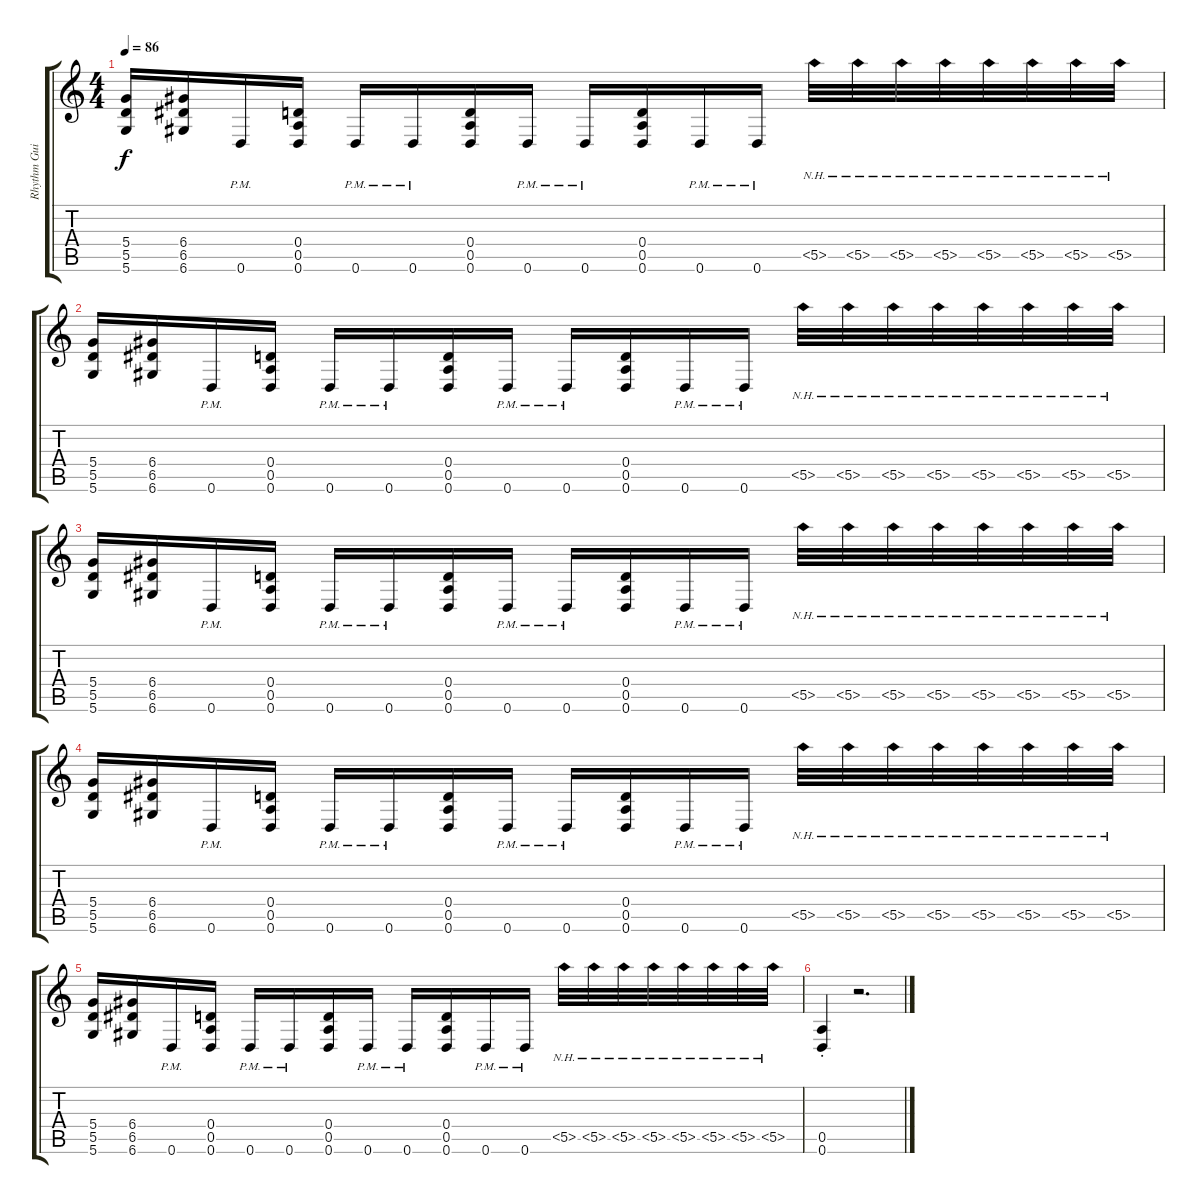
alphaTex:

\track ("Rhythm Guitar I" "Rhythm Gui") {instrument distortionguitar}
\staff {score tabs}
\tuning (E4 B3 G3 D3 A2 D2) {hide}
\ts (4 4)
\tempo 86
\clef g2
\ks c
(5.4 5.5 5.6).16{dy f} (6.4 6.5 6.6).16 0.6{pm}.16 (0.4 0.5 0.6).16 0.6{pm}.16 0.6{pm}.16 (0.4 0.5 0.6).16 0.6{pm}.16 0.6{pm}.16 (0.4 0.5 0.6).16 0.6{pm}.16 0.6{pm}.16 5.5{nh}.32 5.5{nh}.32 5.5{nh}.32 5.5{nh}.32 5.5{nh}.32 5.5{nh}.32 5.5{nh}.32 5.5{nh}.32 |
(5.4 5.5 5.6).16 (6.4 6.5 6.6).16 0.6{pm}.16 (0.4 0.5 0.6).16 0.6{pm}.16 0.6{pm}.16 (0.4 0.5 0.6).16 0.6{pm}.16 0.6{pm}.16 (0.4 0.5 0.6).16 0.6{pm}.16 0.6{pm}.16 5.5{nh}.32 5.5{nh}.32 5.5{nh}.32 5.5{nh}.32 5.5{nh}.32 5.5{nh}.32 5.5{nh}.32 5.5{nh}.32 |
(5.4 5.5 5.6).16 (6.4 6.5 6.6).16 0.6{pm}.16 (0.4 0.5 0.6).16 0.6{pm}.16 0.6{pm}.16 (0.4 0.5 0.6).16 0.6{pm}.16 0.6{pm}.16 (0.4 0.5 0.6).16 0.6{pm}.16 0.6{pm}.16 5.5{nh}.32 5.5{nh}.32 5.5{nh}.32 5.5{nh}.32 5.5{nh}.32 5.5{nh}.32 5.5{nh}.32 5.5{nh}.32 |
(5.4 5.5 5.6).16 (6.4 6.5 6.6).16 0.6{pm}.16 (0.4 0.5 0.6).16 0.6{pm}.16 0.6{pm}.16 (0.4 0.5 0.6).16 0.6{pm}.16 0.6{pm}.16 (0.4 0.5 0.6).16 0.6{pm}.16 0.6{pm}.16 5.5{nh}.32 5.5{nh}.32 5.5{nh}.32 5.5{nh}.32 5.5{nh}.32 5.5{nh}.32 5.5{nh}.32 5.5{nh}.32 |
(5.4 5.5 5.6).16 (6.4 6.5 6.6).16 0.6{pm}.16 (0.4 0.5 0.6).16 0.6{pm}.16 0.6{pm}.16 (0.4 0.5 0.6).16 0.6{pm}.16 0.6{pm}.16 (0.4 0.5 0.6).16 0.6{pm}.16 0.6{pm}.16 5.5{nh}.32 5.5{nh}.32 5.5{nh}.32 5.5{nh}.32 5.5{nh}.32 5.5{nh}.32 5.5{nh}.32 5.5{nh}.32 |
(0.5{st} 0.6{st}).4 r.2{d}
